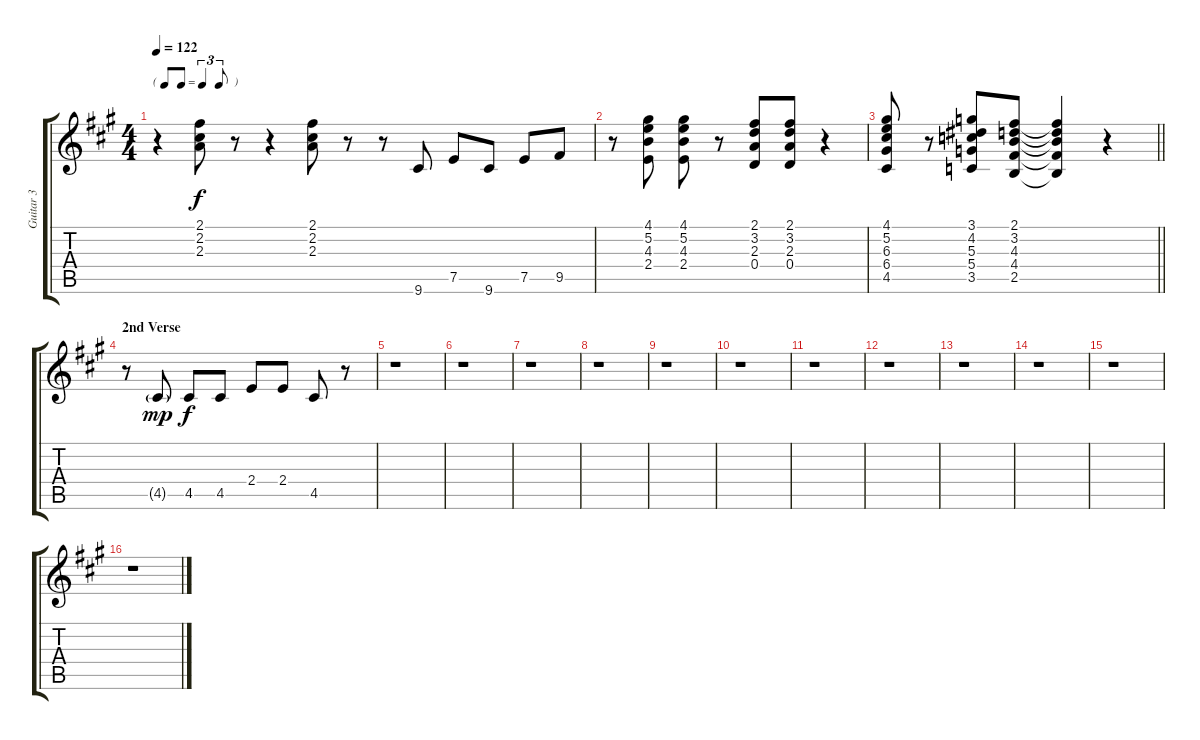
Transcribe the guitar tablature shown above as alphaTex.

\track ("Guitar 3" "Guitar 3") {instrument electricguitarclean}
\staff {score tabs}
\tuning (E4 B3 G3 D3 A2 E2) {hide}
\ts (4 4)
\tf triplet8th
\tempo 122
\clef g2
\ks a
r.4{dy f} (2.1 2.2 2.3).8 r.8 r.4 (2.1 2.2 2.3).8 r.8 r.8 9.6.8 7.5.8 9.6.8 7.5.8 9.5.8 |
r.8 (4.1 5.2 4.3 2.4).8 (4.1 5.2 4.3 2.4).8 r.8 (2.1 3.2 2.3 0.4).8 (2.1 3.2 2.3 0.4).8 r.4 |
\barLineRight lightlight
(4.1 5.2 6.3 6.4 4.5).8 r.8 (3.1 4.2 5.3 5.4 3.5).8 (2.1 3.2 4.3 4.4 2.5).8 (2.1{t} 3.2{t} 4.3{t} 4.4{t} 2.5{t}).4 r.4 |
\section ("" "2nd Verse")
r.8 4.5{g}.8{dy mp} 4.5.8{dy f} 4.5.8 2.4.8 2.4.8 4.5.8 r.8 |
r.1 |
r.1 |
r.1 |
r.1 |
r.1 |
r.1 |
r.1 |
r.1 |
r.1 |
r.1 |
r.1 |
r.1
